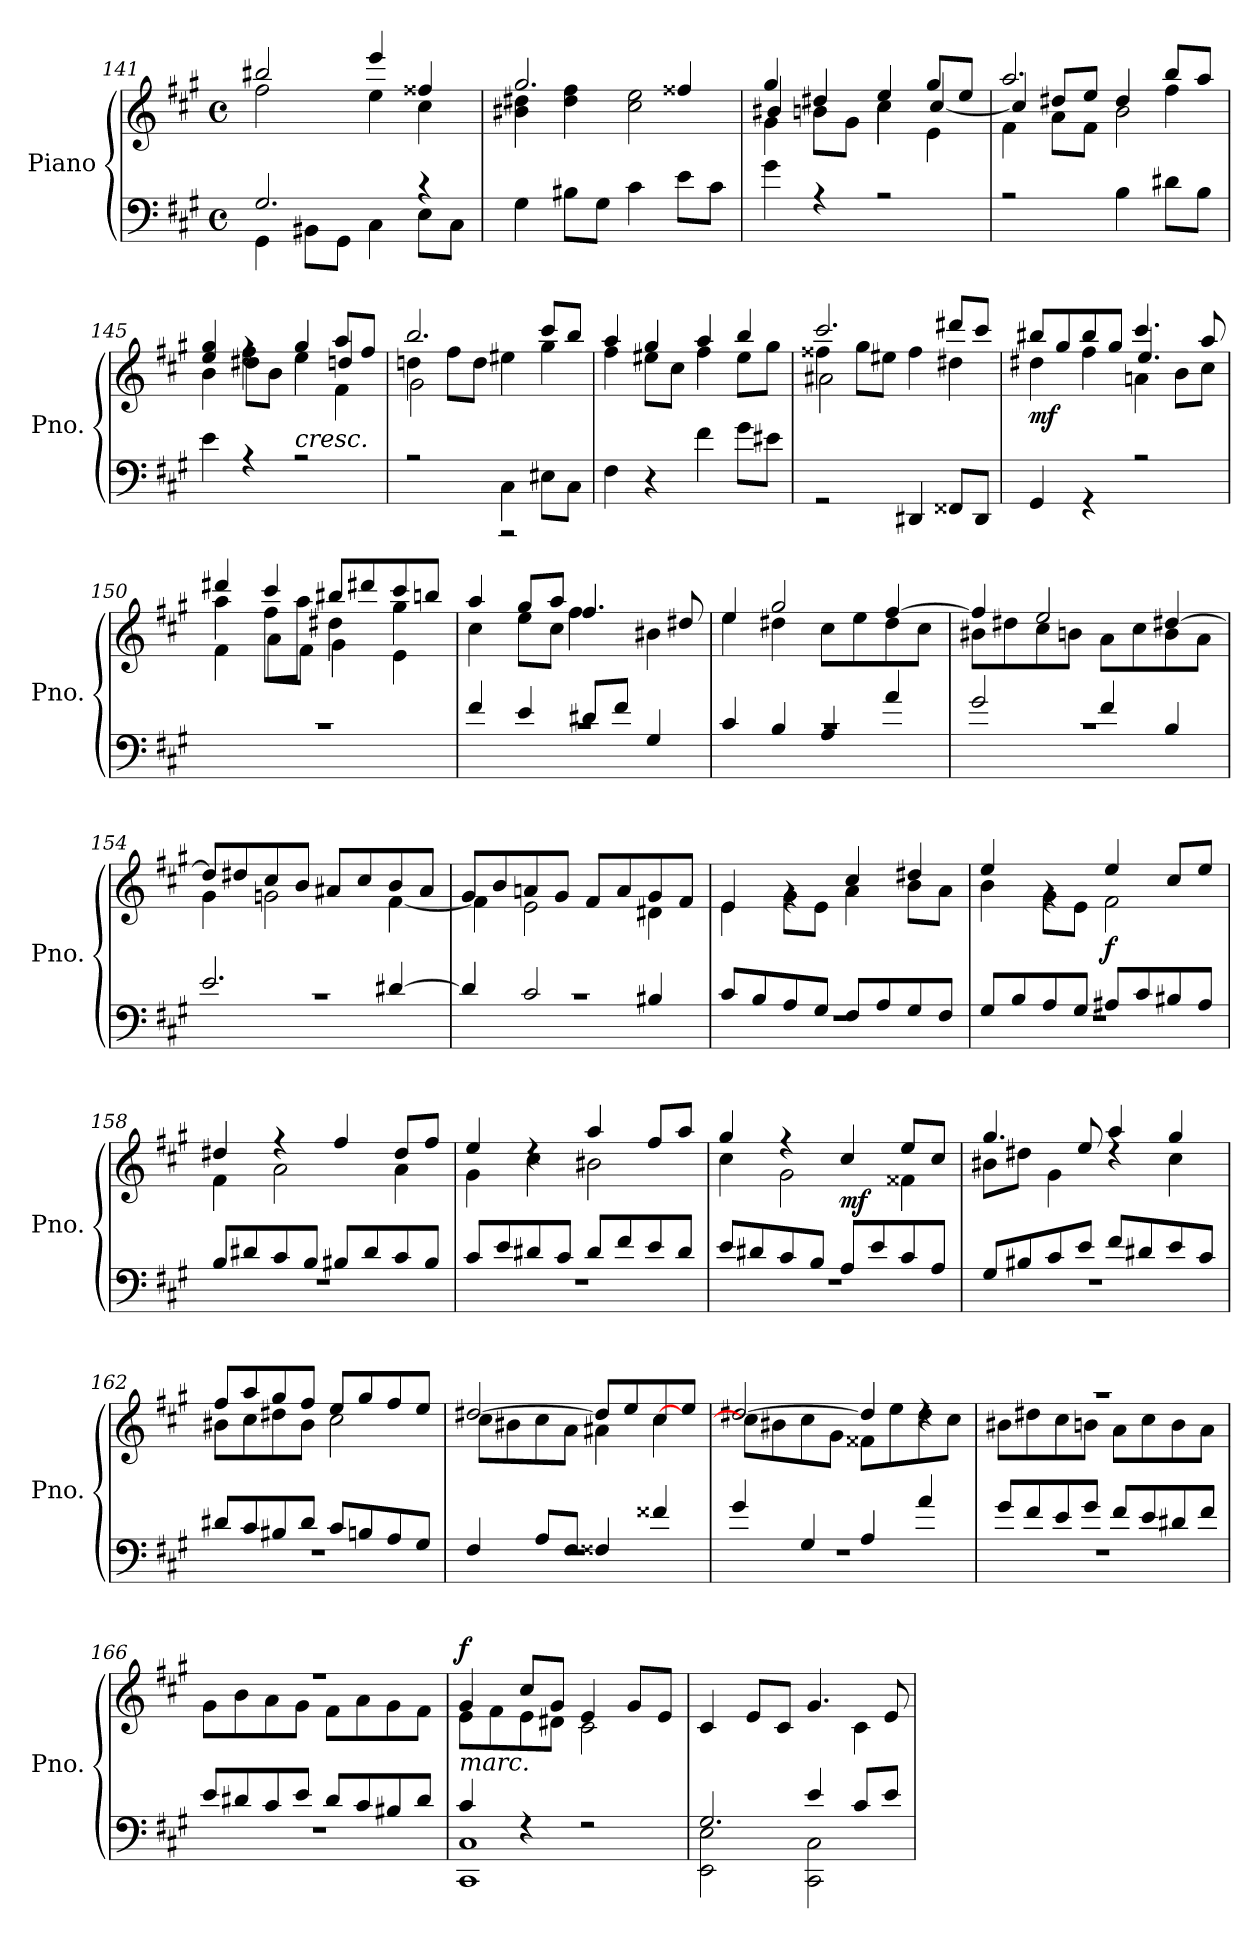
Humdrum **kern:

**kern	**kern	**dynam
*part1	*part1	*part1
*staff2	*staff1	*staff1/2
*I"Piano	*	*
*I'Pno.	*	*
*clefF4	*clefG2	*
*k[f#c#g#]	*k[f#c#g#]	*
*M4/4	*M4/4	*
*met(c)	*met(c)	*
=141	=141	=141
*^	*^	*
2.G#/	4GG#\	2bb#X/	2ff#\	.
.	8BB#X\L	.	.	.
.	8GG#\J	.	.	.
.	4C#\	4eee/	4ee\	.
4r	8E\L	4ff##X/	4cc#\	.
.	8C#\J	.	.	.
*v	*v	*	*	*
=142	=142	=142	=142
4G#\	2.gg#/	4b#X\ 4dd#X\	.
8B#X\L	.	4dd#\ 4ff#\	.
8G#\J	.	.	.
4c#\	.	2cc#\ 2ee\	.
8e\L	4ff##X/	.	.
8c#\J	.	.	.
!!LO:LB:g=z
=143	=143	=143	=143
*	*	*^	*
4g#\	4gg#/	4b#X/	4g#\	.
4rA	4dd#X/	4ryy	8b\L	.
.	.	.	8g#\J	.
2rA	4ee/	4cc#\	4cc#\	.
.	8gg#/L	[4cc#/	4e\	.
.	8ee/J	.	.	.
=144	=144	=144	=144	=144
2rA	2.aa/	4cc#/]	4f#\	.
.	.	8dd#X/L	8a\L	.
.	.	8ee/J	8f#\J	.
4B\	.	4dd#/	2b\	.
8d#X\L	8bb/L	4ff#\	.	.
8B\J	8aa/J	.	.	.
=145	=145	=145	=145	=145
4e\	4ee/ 4gg#/	4ryy	4b\	.
4rA	4rff	4ff#\	8dd#X\L	.
.	.	.	8b\J	.
!LO:TX:a:i:t=cresc.	!	!	!	!
2rA	4gg#/	4ryy	4ee\	.
.	8aa/L	4dd/	4f#\	.
.	8ff#/J	.	.	.
=146	=146	=146	=146	=146
*^	*	*	*	*
2ryy	2rA	2.bb/	4ddn\	2g#\	.
.	.	.	8ff#\L	.	.
.	.	.	8dd\J	.	.
2rAAA	4C#\	.	4ee#X\	2ryy	.
.	8E#X\L	8ccc#/L	4gg#\	.	.
.	8C#\J	8bb/J	.	.	.
*v	*v	*	*	*	*
*	*	*v	*v	*
=147	=147	=147	=147
4F#\	4aa/	4ff#\	.
4r	4gg#/	8ee#X\L	.
.	.	8cc#\J	.
4f#\	4aa/	4ff#\	.
8g#\L	4bb/	8ee#\L	.
8e#X\J	.	8gg#\J	.
=148	=148	=148	=148
*	*	*^	*
2rGG	2.ccc#/	4ff##X\	2a#X\	.
.	.	8gg#\L	.	.
.	.	8ee#X\J	.	.
4DD#X/	.	4ff##\	2ryy	.
8FF##X/L	8ddd#X/L	4dd#X\	.	.
8DD#/J	8ccc#/J	.	.	.
!!LO:PB:g=z	!!	!!
=149	=149	=149	=149	=149
*^	*	*	*	*
!	!	!	!	!	!LO:DY:b
4GG#/	2ryy	8bb#X/L	4dd#X\	2ryy	mf
.	.	8gg#/	.	.	.
4rGG	.	8bb#/	4ff#\	.	.
.	.	8gg#/J	.	.	.
2ryy	2rA	4.ccc#/	4.ee/	4an\	.
.	.	.	.	8b\L	.
.	.	8aa/	8ryy	8cc#\J	.
*v	*v	*	*	*	*
=150	=150	=150	=150	=150
1rc	4ddd#X/	4aa\	4f#\	.
.	4ccc#/	8ff#\L	8a\L	.
.	.	8aa\J	8f#\J	.
.	8bb#X/L	4dd#X\	4g#\	.
.	8ddd#X/	.	.	.
.	8ccc#/	4gg#\	4e\	.
.	8bbn/J	.	.	.
*	*	*v	*v	*
=151	=151	=151	=151
*^	*	*	*
4f#/	1rc	4aa/	4cc#\	.
4e/	.	8gg#/L	8ee\L	.
.	.	8aa/J	8cc#\J	.
8d#X/L	.	4.ff#/	4ff#\	.
8f#/J	.	.	.	.
4G#/	.	.	4b#X\	.
.	.	8dd#X/	.	.
=152	=152	=152	=152	=152
4c#/	1rc	4ee/	4ee\	.
4B/	.	2gg#/	4dd#X\	.
4A/	.	.	8cc#\L	.
.	.	.	8ee\	.
4a/	.	[4ff#/	8dd#\	.
.	.	.	8cc#\J	.
=153	=153	=153	=153	=153
2g#/	1rc	4ff#/]	8b#X\L	.
.	.	.	8dd#X\	.
.	.	2ee/	8cc#\	.
.	.	.	8bn\J	.
4f#/	.	.	8a\L	.
.	.	.	8cc#\	.
4B/	.	[4dd#X/	8b\	.
.	.	.	8a\J	.
!!LO:LB:g=z	!!
=154	=154	=154	=154	=154
2.e/	1rc	8dd#/L]	4g#\	.
.	.	8dd#X/	.	.
.	.	8cc#/	2gn\	.
.	.	8b/J	.	.
.	.	8a#X/L	.	.
.	.	8cc#/	.	.
[4d#X/	.	8b/	[4f#\	.
.	.	8a#/J	.	.
=155	=155	=155	=155	=155
4d#/]	1rc	8g#/L	4f#\]	.
.	.	8b/	.	.
2c#/	.	8an/	2e\	.
.	.	8g#/J	.	.
.	.	8f#/L	.	.
.	.	8a/	.	.
4B#X/	.	8g#/	4d#X\	.
.	.	8f#/J	.	.
=156	=156	=156	=156	=156
8c#/L	1rF	4e/	4e\	.
8B/	.	.	.	.
8A/	.	4rg	8g#\L	.
8G#/J	.	.	8e\J	.
8F#/L	.	4cc#/	4a\	.
8A/	.	.	.	.
8G#/	.	4dd#X/	8b\L	.
8F#/J	.	.	8a\J	.
=157	=157	=157	=157	=157
8G#/L	1rF	4ee/	4b\	.
8B/	.	.	.	.
8A/	.	4rg	8g#\L	.
8G#/J	.	.	8e\J	.
!	!	!	!	!LO:DY:b
8A#X/L	.	4ee/	2f#\	f
8c#/	.	.	.	.
8B#X/	.	8cc#/L	.	.
8A#/J	.	8ee/J	.	.
=158	=158	=158	=158	=158
8B/L	1rF	4dd#X/	4f#\	.
8d#X/	.	.	.	.
8c#/	.	4r	2a\	.
8B/J	.	.	.	.
8B#X/L	.	4ff#/	.	.
8d#/	.	.	.	.
8c#/	.	8dd#/L	4a\	.
8B#/J	.	8ff#/J	.	.
!!LO:LB:g=z	!!
=159	=159	=159	=159	=159
8c#/L	1rF	4ee/	4g#\	.
8e/	.	.	.	.
8d#X/	.	4rdd	4cc#\	.
8c#/J	.	.	.	.
8d#/L	.	4aa/	2b#X\	.
8f#/	.	.	.	.
8e/	.	8ff#/L	.	.
8d#/J	.	8aa/J	.	.
=160	=160	=160	=160	=160
8e/L	1rF	4gg#/	4cc#\	.
8d#X/	.	.	.	.
8c#/	.	4r	2g#\	.
8B/J	.	.	.	.
!	!	!	!	!LO:DY:b
8A/L	.	4cc#/	.	mf
8e/	.	.	.	.
8c#/	.	8ee/L	4f##X\	.
8A/J	.	8cc#/J	.	.
=161	=161	=161	=161	=161
8G#/L	1rF	4.gg#/	8b#X\L	.
8B#X/	.	.	8dd#X\J	.
8c#/	.	.	4g#\	.
8e/J	.	8ee/	.	.
8f#/L	.	4aa/	4rdd	.
8d#X/	.	.	.	.
8e/	.	4gg#/	4cc#\	.
8c#/J	.	.	.	.
=162	=162	=162	=162	=162
8d#X/L	1rF	8ff#/L	8b#X\L	.
8c#/	.	8aa/	8cc#\	.
8B#X/	.	8gg#/	8dd#X\	.
8d#/J	.	8ff#/J	8b#\J	.
8c#/L	.	8ee/L	2cc#\	.
8Bn/	.	8gg#/	.	.
8A/	.	8ff#/	.	.
8G#/J	.	8ee/J	.	.
=163	=163	=163	=163	=163
4F#/	1rF	[2dd#X/	8cc#\L	.
.	.	.	8b#X\	.
8A/L	.	.	8cc#\	.
8F#/J	.	.	8a\J	.
4F##X/	.	8dd#/L]	4a#X\	.
.	.	8ee/	.	.
4f##X/	.	[8cc#/	4cc#\	.
.	.	8ee/J	.	.
!!LO:PB:g=z	!!
=164	=164	=164	=164	=164
4g#/	1rF	[2dd#X/	8cc#\L]	.
.	.	.	8b#X\	.
4G#/	.	.	8cc#\	.
.	.	.	8g#\J	.
4A/	.	4dd#/]	8f##X\L	.
.	.	.	8ee\	.
4a/	.	4rdd	8dd#\	.
.	.	.	8cc#\J	.
=165	=165	=165	=165	=165
8g#/L	1rF	1r	8b#X\L	.
8f#/	.	.	8dd#X\	.
8e/	.	.	8cc#\	.
8g#/J	.	.	8bn\J	.
8f#/L	.	.	8a\L	.
8e/	.	.	8cc#\	.
8d#X/	.	.	8b\	.
8f#/J	.	.	8a\J	.
=166	=166	=166	=166	=166
8e/L	1rF	1r	8g#\L	.
8d#X/	.	.	8b\	.
8c#/	.	.	8a\	.
8e/J	.	.	8g#\J	.
8d#/L	.	.	8f#\L	.
8c#/	.	.	8a\	.
8B#X/	.	.	8g#\	.
8d#/J	.	.	8f#\J	.
=167	=167	=167	=167	=167
!LO:TX:a:i:t=marc.	!	!	!	!
!	!	!	!	!LO:DY:a
4c#/	1CC# 1C#	4g#/	8e\L	f
.	.	.	8f#\	.
4rF	.	8cc#/L	8e\	.
.	.	8g#/J	8d#X\J	.
2rF	.	4e/	2c#\	.
.	.	8g#/L	.	.
.	.	8e/J	.	.
=168	=168	=168	=168	=168
*	*^	*	*	*
2ryy	2.G#/	2EE\ 2E\	4c#/	2.ryy	.
.	.	.	8e/L	.	.
.	.	.	8c#/J	.	.
4e/	.	2CC#\ 2C#\	4.g#/	.	.
4ryy	8c#/L	.	.	4c#\	.
.	8e/J	.	8e/	.	.
*v	*v	*v	*	*	*
*	*v	*v	*
=	=	=
*-	*-	*-
